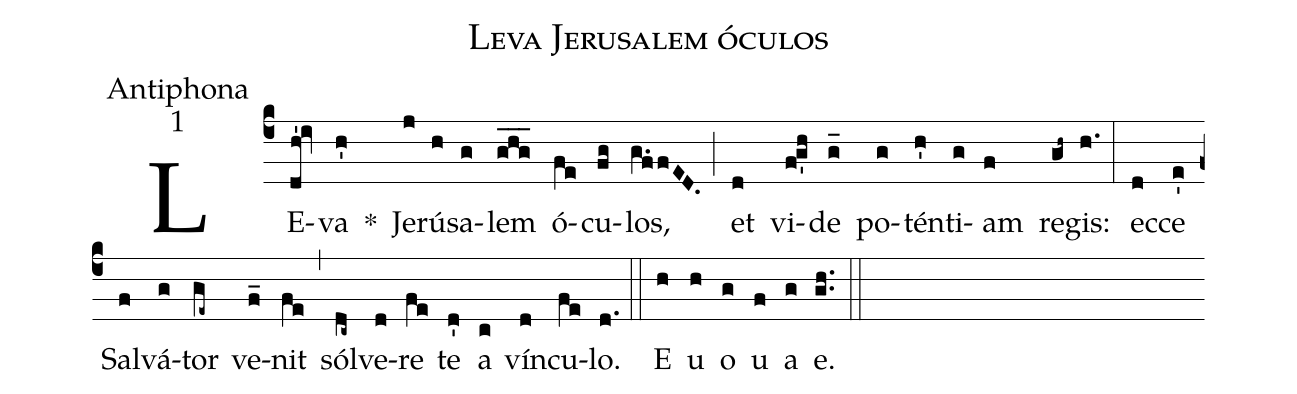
name:Leva Jerusalem óculos;
office-part:Antiphona;
mode:1;
%%
(c4) LE(dh'!iv)va(h') *() Je(j)rú(h)sa(g)lem(ghg___) ó(fe)cu(fg)los,(g.ffED.) (;) et(d) vi(f!g'h)de(g_) po(g)tén(h')ti(g)am(f) re(gh~)gis:(h.) (:) ec(d)ce(e') Sal(f)vá(g)tor(ge~) ve(f_)nit(fe) (,) sól(dc~)ve(d)re(fe) te(d') a(c) vín(d)cu(fe)lo.(d.) (::) <eu> E(h) u(h) o(g) u(f) a(g) e.</eu>(gh..) (::)
